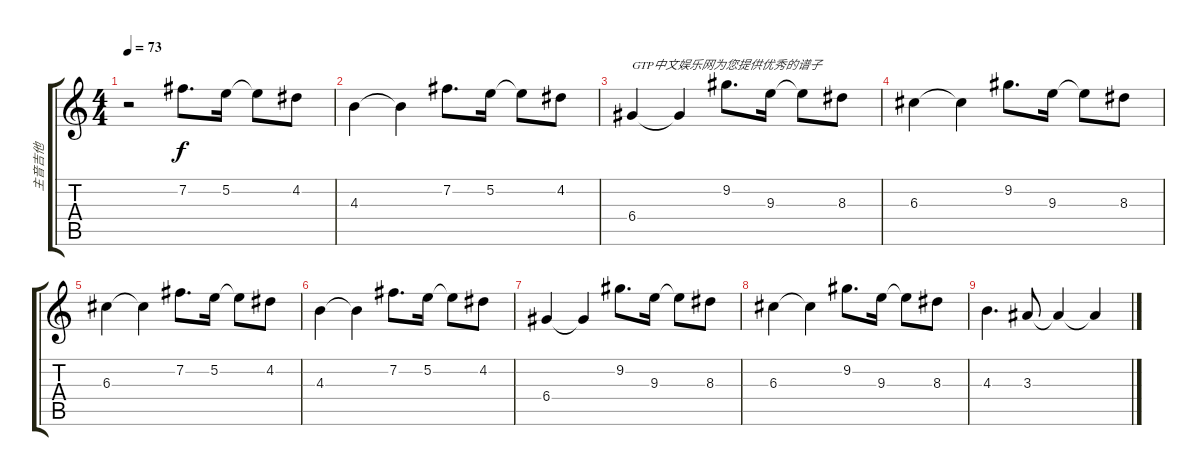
\track ("主音吉他" "主音吉他") {instrument acousticguitarsteel}
\staff {score tabs}
\tuning (E4 B3 G3 D3 A2 E2) {hide}
\ts (4 4)
\tempo 73
\clef g2
\ks c
r.2{dy f instrument acousticguitarsteel} 7.2.8{d} 5.2.16 5.2{t}.8 4.2.8 |
4.3.4 4.3{t}.4 7.2.8{d} 5.2.16 5.2{t}.8 4.2.8 |
6.4.4{txt "GTP中文娱乐网为您提供优秀的谱子"} 6.4{t}.4 9.2.8{d} 9.3.16 9.3{t}.8 8.3.8 |
6.3.4 6.3{t}.4 9.2.8{d} 9.3.16 9.3{t}.8 8.3.8 |
6.3.4 6.3{t}.4 7.2.8{d} 5.2.16 5.2{t}.8 4.2.8 |
4.3.4 4.3{t}.4 7.2.8{d} 5.2.16 5.2{t}.8 4.2.8 |
6.4.4 6.4{t}.4 9.2.8{d} 9.3.16 9.3{t}.8 8.3.8 |
6.3.4 6.3{t}.4 9.2.8{d} 9.3.16 9.3{t}.8 8.3.8 |
4.3.4{d} 3.3.8 3.3{t}.4 3.3{t}.4
